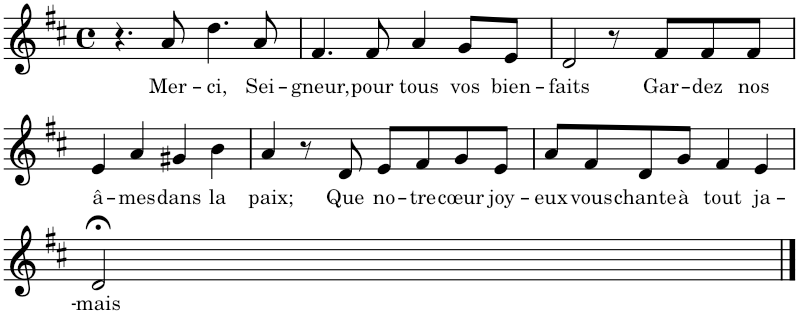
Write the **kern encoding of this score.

**kern	**text
*part1	*part1
*staff1	*staff1
*I"1	*
*clefG2	*
*k[f#c#]	*
*M4/4	*
*met(c)	*
=1	=1
4.r	.
!	!LO:LY:b
8a/	Mer-
!	!LO:LY:b
4.dd\	-ci,
!	!LO:LY:b
8a/	Sei-
=2	=2
!	!LO:LY:b
4.f#/	-gneur,
!	!LO:LY:b
8f#/	pour
!	!LO:LY:b
4a/	tous
!	!LO:LY:b
8g/L	vos
!	!LO:LY:b
8e/J	bien-
=3	=3
!	!LO:LY:b
2d/	-faits
8r	.
!	!LO:LY:b
8f#/L	Gar-
!	!LO:LY:b
8f#/	-dez
!	!LO:LY:b
8f#/J	nos
!!LO:LB:g=z
=4	=4
!	!LO:LY:b
4e/	â-
!	!LO:LY:b
4a/	-mes
!	!LO:LY:b
4g#X/	dans
!	!LO:LY:b
4b\	la
=5	=5
!	!LO:LY:b
4a/	paix;
8r	.
!	!LO:LY:b
8d/	Que
!	!LO:LY:b
8e/L	no-
!	!LO:LY:b
8f#/	-tre
!	!LO:LY:b
8g/	cœur
!	!LO:LY:b
8e/J	joy-
=6	=6
!	!LO:LY:b
8a/L	-eux
!	!LO:LY:b
8f#/	vous
!	!LO:LY:b
8d/	chante
!	!LO:LY:b
8g/J	à
!	!LO:LY:b
4f#/	tout
!	!LO:LY:b
4e/	ja-
!!LO:LB:g=z
=7	=7
!	!LO:LY:b
2d;</	-mais
==	==
*-	*-
